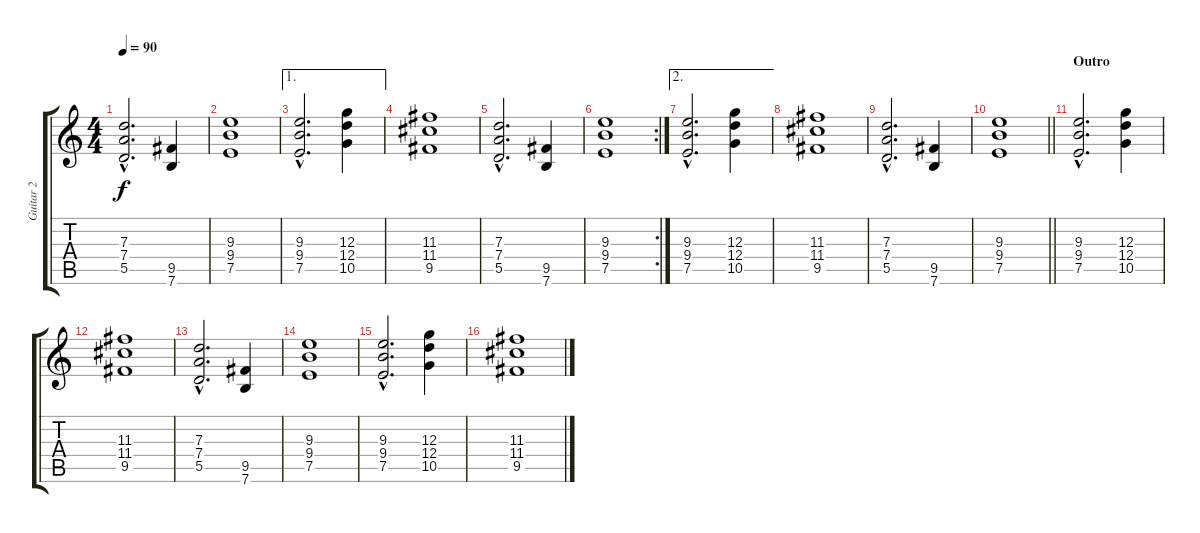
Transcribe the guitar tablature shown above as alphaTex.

\track ("Guitar 2" "Guitar 2") {instrument overdrivenguitar}
\staff {score tabs}
\tuning (E4 B3 G3 D3 A2 E2) {hide}
\ts (4 4)
\tempo 90
\clef g2
\ks c
(7.3{hac} 7.4{hac} 5.5{hac}).2{d dy f} (9.5 7.6).4 |
(9.3 9.4 7.5).1 |
\ae 1
(9.3{hac} 9.4{hac} 7.5{hac}).2{d} (12.3 12.4 10.5).4 |
(11.3 11.4 9.5).1 |
(7.3{hac} 7.4{hac} 5.5{hac}).2{d} (9.5 7.6).4 |
\rc 2
(9.3 9.4 7.5).1 |
\ae 2
(9.3{hac} 9.4{hac} 7.5{hac}).2{d} (12.3 12.4 10.5).4 |
(11.3 11.4 9.5).1 |
(7.3{hac} 7.4{hac} 5.5{hac}).2{d} (9.5 7.6).4 |
\barLineRight lightlight
(9.3 9.4 7.5).1 |
\section ("" "Outro")
(9.3{hac} 9.4{hac} 7.5{hac}).2{d} (12.3 12.4 10.5).4 |
(11.3 11.4 9.5).1 |
(7.3{hac} 7.4{hac} 5.5{hac}).2{d} (9.5 7.6).4 |
(9.3 9.4 7.5).1 |
(9.3{hac} 9.4{hac} 7.5{hac}).2{d} (12.3 12.4 10.5).4 |
(11.3 11.4 9.5).1
